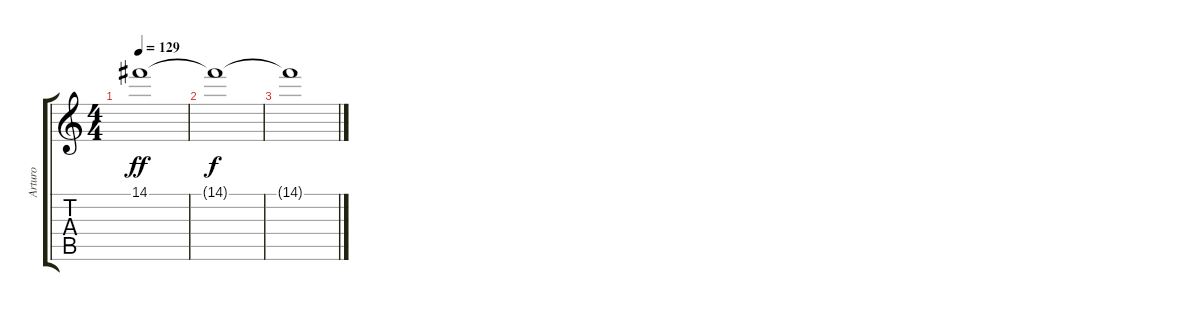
\track ("Arturo" "Arturo") {instrument distortionguitar}
\staff {score tabs}
\tuning (E4 B3 G3 D3 A2 E2) {hide}
\ts (4 4)
\tempo 129
\clef g2
\ks c
14.1{t}.1{dy ff} |
14.1{t}.1{dy f volume 0} |
14.1{t}.1
